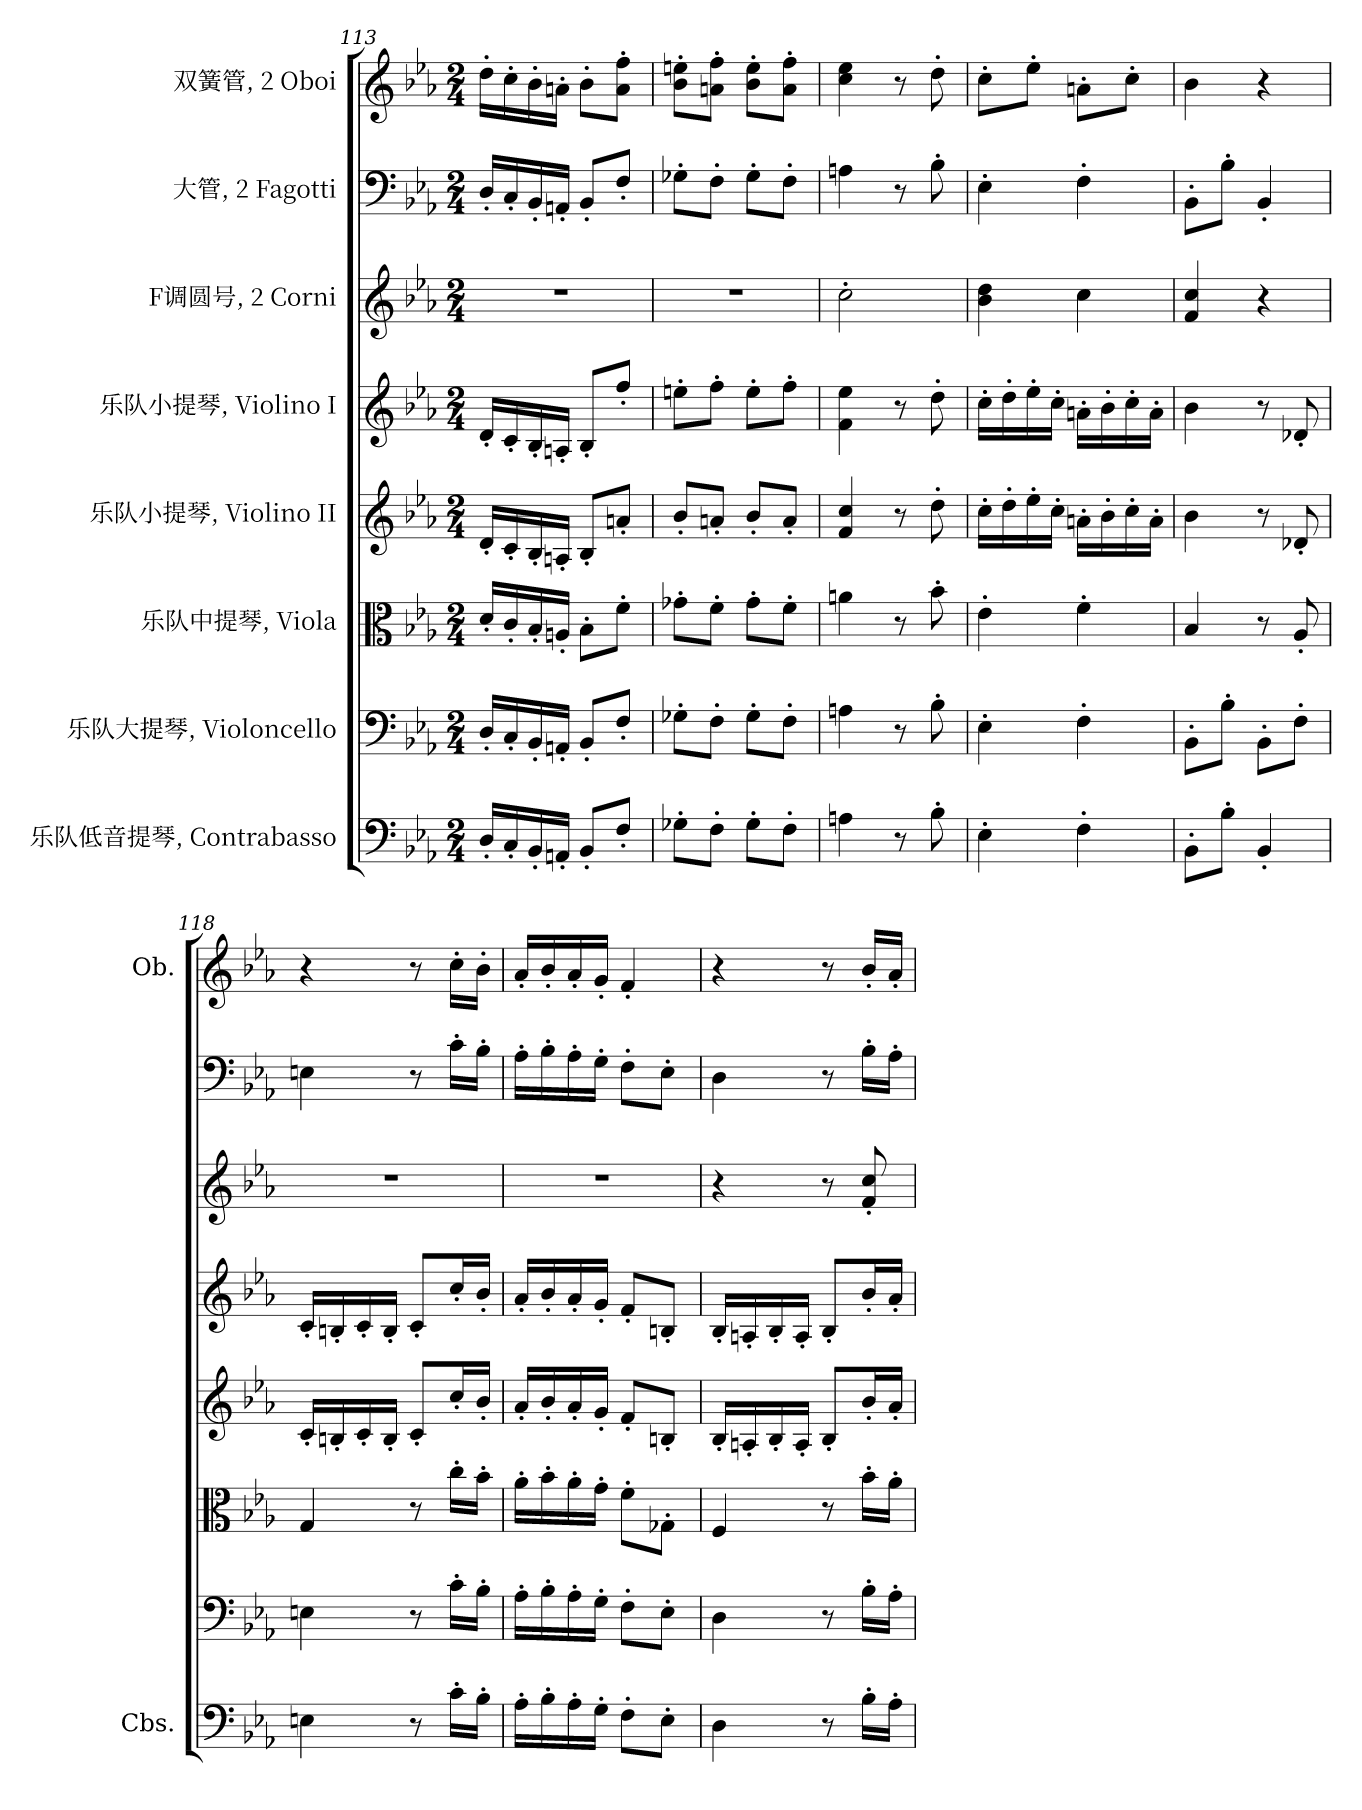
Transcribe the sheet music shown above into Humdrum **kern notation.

**kern	**kern	**kern	**kern	**kern	**kern	**kern	**kern
*part8	*part7	*part6	*part5	*part4	*part3	*part2	*part1
*staff8	*staff7	*staff6	*staff5	*staff4	*staff3	*staff2	*staff1
*I"乐队低音提琴, Contrabasso	*I"乐队大提琴, Violoncello	*I"乐队中提琴, Viola	*I"乐队小提琴, Violino II	*I"乐队小提琴, Violino I	*I"F调圆号, 2 Corni	*I"大管, 2 Fagotti	*I"双簧管, 2 Oboi
*I'Cbs.	*	*	*	*	*	*	*I'Ob.
*clefF4	*clefF4	*clefC3	*clefG2	*clefG2	*clefG2	*clefF4	*clefG2
*ITrd7c12	*	*	*	*	*ITrd4c7	*	*
*k[b-e-a-]	*k[b-e-a-]	*k[b-e-a-]	*k[b-e-a-]	*k[b-e-a-]	*k[b-e-a-d-]	*k[b-e-a-]	*k[b-e-a-]
*M2/4	*M2/4	*M2/4	*M2/4	*M2/4	*M2/4	*M2/4	*M2/4
=113	=113	=113	=113	=113	=113	=113	=113
16DD'/LL	16D'/LL	16d'/LL	16d'/LL	16d'/LL	2r	16D'/LL	16dd'\LL
16CC'/	16C'/	16c'/	16c'/	16c'/	.	16C'/	16cc'\
16BBB-'/	16BB-'/	16B-'/	16B-'/	16B-'/	.	16BB-'/	16b-'\
16AAAn'/JJ	16AAn'/JJ	16An'/JJ	16An'/JJ	16An'/JJ	.	16AAn'/JJ	16an'\JJ
8BBB-'/L	8BB-'/L	8B-'\L	8B-'/L	8B-'/L	.	8BB-'/L	8b-'\L
8FF'/J	8F'/J	8f'\J	8an'/J	8ff'/J	.	8F'/J	8a\' 8ff\'J
=114	=114	=114	=114	=114	=114	=114	=114
8GG-X'\L	8G-X'\L	8g-X'\L	8b-'/L	8een'\L	2r	8G-X'\L	8b-\' 8een\'L
8FF'\J	8F'\J	8f'\J	8an'/J	8ff'\J	.	8F'\J	8an\' 8ff\'J
8GG-'\L	8G-'\L	8g-'\L	8b-'/L	8ee'\L	.	8G-'\L	8b-\' 8ee\'L
8FF'\J	8F'\J	8f'\J	8a'/J	8ff'\J	.	8F'\J	8a\' 8ff\'J
=115	=115	=115	=115	=115	=115	=115	=115
4AAn\	4An\	4an\	4f/ 4cc/	4f\ 4ee-\	2f'\	4An\	4cc\ 4ee-\
8r	8r	8r	8r	8r	.	8r	8r
8BB-'\	8B-'\	8b-'\	8dd'\	8dd'\	.	8B-'\	8dd'\
!!LO:PB:g=z
=116	=116	=116	=116	=116	=116	=116	=116
4EE-'\	4E-'\	4e-'\	16cc'\LL	16cc'\LL	4e-\ 4g\	4E-'\	8cc'\L
.	.	.	16dd'\	16dd'\	.	.	.
.	.	.	16ee-'\	16ee-'\	.	.	8ee-'\J
.	.	.	16cc'\JJ	16cc'\JJ	.	.	.
4FF'\	4F'\	4f'\	16an'\LL	16an'\LL	4f\	4F'\	8an'\L
.	.	.	16b-'\	16b-'\	.	.	.
.	.	.	16cc'\	16cc'\	.	.	8cc'\J
.	.	.	16a'\JJ	16a'\JJ	.	.	.
=117	=117	=117	=117	=117	=117	=117	=117
8BBB-'\L	8BB-'\L	4B-/	4b-\	4b-\	4B-/ 4f/	8BB-'\L	4b-\
8BB-'\J	8B-'\J	.	.	.	.	8B-'\J	.
4BBB-'/	8BB-'\L	8r	8r	8r	4r	4BB-'/	4r
.	8F'\J	8A-'/	8d-X'/	8d-X'/	.	.	.
=118	=118	=118	=118	=118	=118	=118	=118
4EEn\	4En\	4G/	16c'/LL	16c'/LL	2r	4En\	4r
.	.	.	16Bn'/	16Bn'/	.	.	.
.	.	.	16c'/	16c'/	.	.	.
.	.	.	16B'/JJ	16B'/JJ	.	.	.
8r	8r	8r	8c'/L	8c'/L	.	8r	8r
16C'\LL	16c'\LL	16cc'\LL	16cc'/L	16cc'/L	.	16c'\LL	16cc'\LL
16BB-'\JJ	16B-'\JJ	16b-'\JJ	16b-'/JJ	16b-'/JJ	.	16B-'\JJ	16b-'\JJ
=119	=119	=119	=119	=119	=119	=119	=119
16AA-'\LL	16A-'\LL	16a-'\LL	16a-'/LL	16a-'/LL	2r	16A-'\LL	16a-'/LL
16BB-'\	16B-'\	16b-'\	16b-'/	16b-'/	.	16B-'\	16b-'/
16AA-'\	16A-'\	16a-'\	16a-'/	16a-'/	.	16A-'\	16a-'/
16GG'\JJ	16G'\JJ	16g'\JJ	16g'/JJ	16g'/JJ	.	16G'\JJ	16g'/JJ
8FF'\L	8F'\L	8f'\L	8f'/L	8f'/L	.	8F'\L	4f'/
8EE-'\J	8E-'\J	8G-X'\J	8Bn'/J	8Bn'/J	.	8E-'\J	.
=120	=120	=120	=120	=120	=120	=120	=120
4DD\	4D\	4F/	16B-'/LL	16B-'/LL	4r	4D\	4r
.	.	.	16An'/	16An'/	.	.	.
.	.	.	16B-'/	16B-'/	.	.	.
.	.	.	16A'/JJ	16A'/JJ	.	.	.
8r	8r	8r	8B-'/L	8B-'/L	8r	8r	8r
16BB-'\LL	16B-'\LL	16b-'\LL	16b-'/L	16b-'/L	8B-/' 8f/'	16B-'\LL	16b-'/LL
16AA-'\JJ	16A-'\JJ	16a-'\JJ	16a-'/JJ	16a-'/JJ	.	16A-'\JJ	16a-'/JJ
=	=	=	=	=	=	=	=
*-	*-	*-	*-	*-	*-	*-	*-
